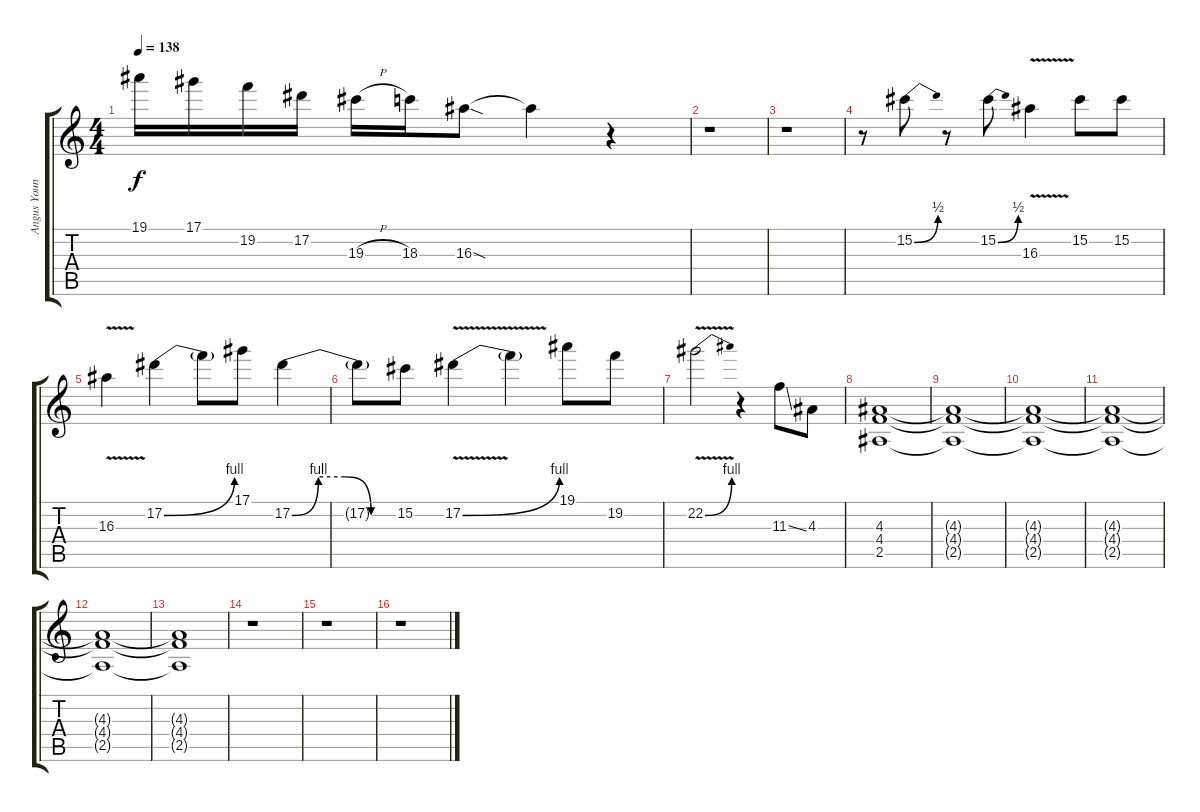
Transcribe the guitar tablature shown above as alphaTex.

\track ("Angus Young" "Angus Youn") {instrument distortionguitar}
\staff {score tabs}
\tuning (Eb4 Bb3 Gb3 Db3 Ab2 Eb2) {hide}
\ts (4 4)
\tempo 138
\clef g2
\ks c
19.1.16{dy f} 17.1.16 19.2.16 17.2.16 19.3{h}.16 18.3.16 16.3{sod}.8 16.3{t}.4 r.4 |
r.1 |
r.1 |
r.8 15.2{be (bend 0 0 60 2)}.8 r.8 15.2{be (bend 0 0 60 2)}.8 16.3{v}.4 15.2.8 15.2.8 |
16.3{v}.4 17.2{be (bend 0 0 60 4)}.4 17.2{t}.8 17.1.8 17.2{be (custom 0 0 15 4 30 4 45 0 60 0)}.4 |
17.2{t}.8 15.2.8 17.2{be (bend 0 0 60 4) v}.4 17.2{t}.4 19.1.8 19.2.8 |
22.2{be (bend 0 0 60 4) v}.2 r.4 11.3{ss}.8 4.3.8 |
(4.3 4.4 2.5).1{volume 12} |
(4.3{t} 4.4{t} 2.5{t}).1 |
(4.3{t} 4.4{t} 2.5{t}).1 |
(4.3{t} 4.4{t} 2.5{t}).1 |
(4.3{t} 4.4{t} 2.5{t}).1 |
(4.3{t} 4.4{t} 2.5{t}).1 |
r.1 |
r.1 |
r.1
